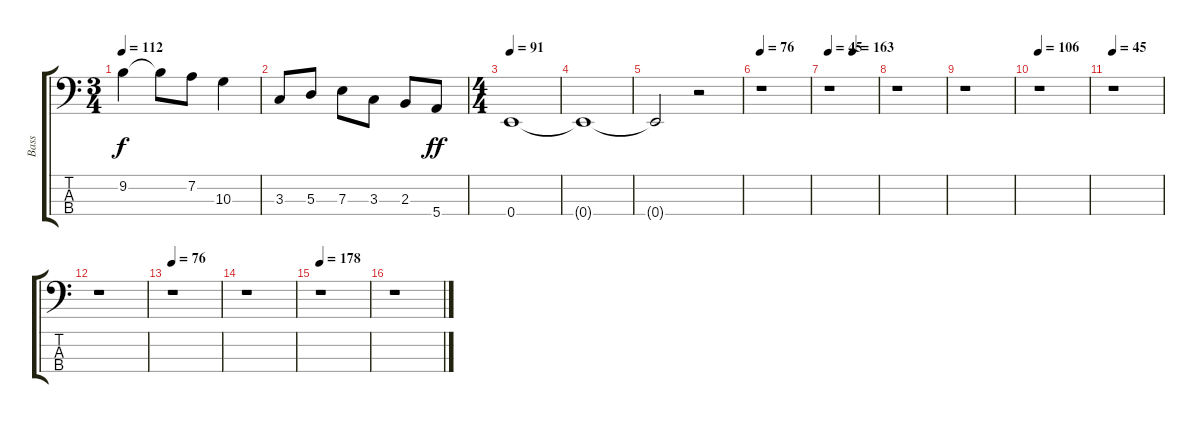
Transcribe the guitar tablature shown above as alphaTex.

\track ("Bass" "Bass") {instrument electricbasspick}
\staff {score tabs}
\tuning (G2 D2 A1 E1) {hide}
\ts (3 4)
\tempo 112
\clef f4
\ks c
9.2.4{dy f} 9.2{t}.8 7.2.8 10.3.4 |
3.3.8 5.3.8 7.3.8 3.3.8 2.3.8 5.4.8{dy ff} |
\ts (4 4)
\tempo 91
0.4.1 |
0.4{t}.1 |
0.4{t}.2 r.2 |
\tempo 76
r.1 |
\tempo 45
\tempo (163 0.5)
r.1 |
r.1 |
r.1 |
\tempo 106
r.1 |
\tempo 45
r.1 |
r.1 |
\tempo 76
r.1 |
r.1 |
\tempo 178
r.1 |
r.1
